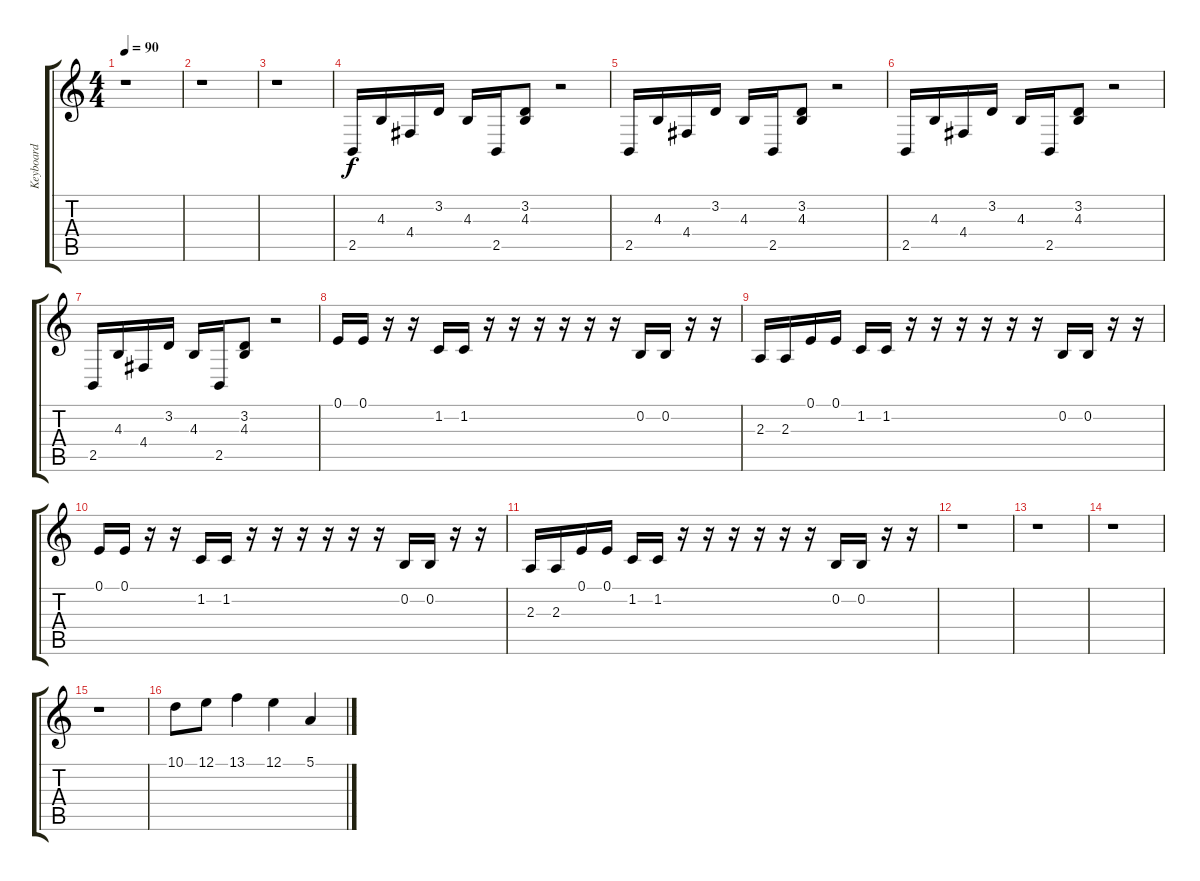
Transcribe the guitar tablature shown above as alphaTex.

\track ("Keyboard" "Keyboard") {instrument electricpiano2}
\staff {score tabs}
\tuning (E4 B3 G3 D3 A2 E2) {hide}
\ts (4 4)
\tempo 90
\clef g2
\ks c
r.1{dy f} |
r.1 |
r.1 |
2.5.16 4.3.16 4.4.16 3.2.16 4.3.16 2.5.16 (3.2 4.3).8 r.2 |
2.5.16 4.3.16 4.4.16 3.2.16 4.3.16 2.5.16 (3.2 4.3).8 r.2 |
2.5.16 4.3.16 4.4.16 3.2.16 4.3.16 2.5.16 (3.2 4.3).8 r.2 |
2.5.16 4.3.16 4.4.16 3.2.16 4.3.16 2.5.16 (3.2 4.3).8 r.2 |
0.1.16 0.1.16 r.16 r.16 1.2.16 1.2.16 r.16 r.16 r.16 r.16 r.16 r.16 0.2.16 0.2.16 r.16 r.16 |
2.3.16 2.3.16 0.1.16 0.1.16 1.2.16 1.2.16 r.16 r.16 r.16 r.16 r.16 r.16 0.2.16 0.2.16 r.16 r.16 |
0.1.16 0.1.16 r.16 r.16 1.2.16 1.2.16 r.16 r.16 r.16 r.16 r.16 r.16 0.2.16 0.2.16 r.16 r.16 |
2.3.16 2.3.16 0.1.16 0.1.16 1.2.16 1.2.16 r.16 r.16 r.16 r.16 r.16 r.16 0.2.16 0.2.16 r.16 r.16 |
r.1 |
r.1 |
r.1 |
r.1 |
10.1.8 12.1.8 13.1.4 12.1.4 5.1.4
